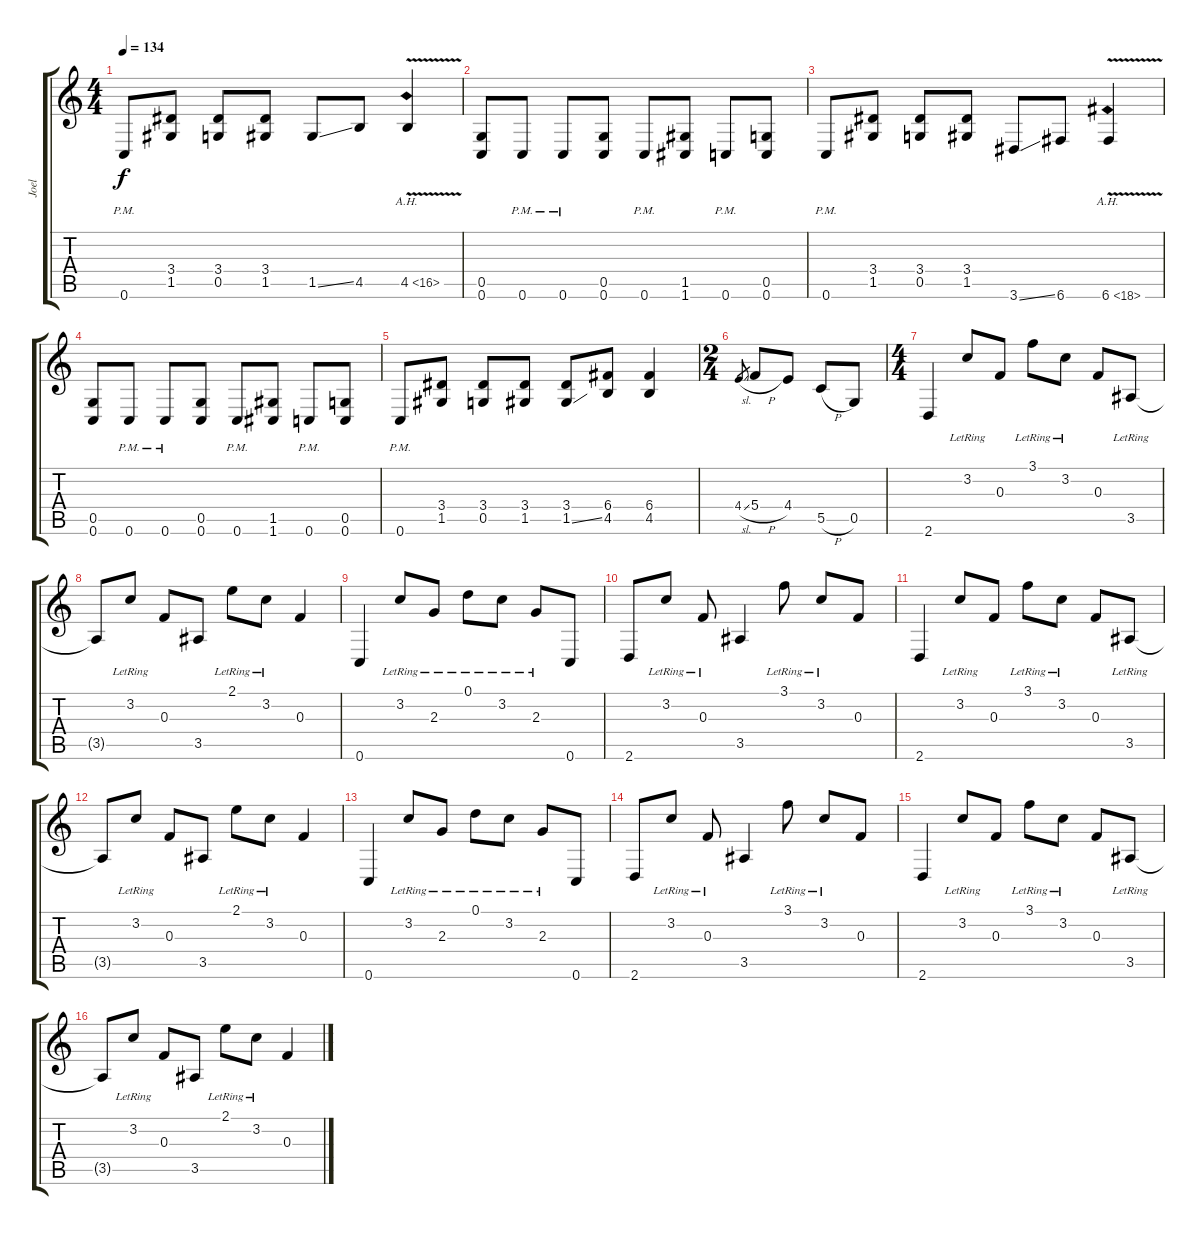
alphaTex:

\track ("Joel" "Joel") {instrument distortionguitar}
\staff {score tabs}
\tuning (D4 A3 F3 C3 G2 C2) {hide}
\ts (4 4)
\tempo 134
\clef g2
\ks c
0.6{pm}.8{dy f} (3.4 1.5).8 (3.4 0.5).8 (3.4 1.5).8 1.5{ss}.8 4.5.8 4.5{ah 12 v}.4 |
(0.5 0.6).8 0.6{pm}.8 0.6{pm}.8 (0.5 0.6).8 0.6{pm}.8 (1.5 1.6).8 0.6{pm}.8 (0.5 0.6).8 |
0.6{pm}.8 (3.4 1.5).8 (3.4 0.5).8 (3.4 1.5).8 3.6{ss}.8 6.6.8 6.6{ah 12 v}.4 |
(0.5 0.6).8 0.6{pm}.8 0.6{pm}.8 (0.5 0.6).8 0.6{pm}.8 (1.5 1.6).8 0.6{pm}.8 (0.5 0.6).8 |
0.6{pm}.8 (3.4 1.5).8 (3.4 0.5).8 (3.4 1.5).8 (3.4 1.5{ss}).8 (6.4 4.5).8 (6.4 4.5).4 |
\ts (2 4)
4.4{sl}.8{gr} 5.4{h}.8 4.4.8 5.5{h}.8 0.5.8 |
\ts (4 4)
2.6.4 3.2{lr}.8 0.3.8 3.1{lr}.8 3.2{lr}.8 0.3.8 3.5{lr}.8 |
3.5{t}.8 3.2{lr}.8 0.3.8 3.5.8 2.1{lr}.8 3.2{lr}.8 0.3.4 |
0.6.4 3.2{lr}.8 2.3{lr}.8 0.1{lr}.8 3.2{lr}.8 2.3{lr}.8 0.6.8 |
2.6.8 3.2{lr}.8 0.3{lr}.8 3.5.4 3.1{lr}.8 3.2{lr}.8 0.3.8 |
2.6.4 3.2{lr}.8 0.3.8 3.1{lr}.8 3.2{lr}.8 0.3.8 3.5{lr}.8 |
3.5{t}.8 3.2{lr}.8 0.3.8 3.5.8 2.1{lr}.8 3.2{lr}.8 0.3.4 |
0.6.4 3.2{lr}.8 2.3{lr}.8 0.1{lr}.8 3.2{lr}.8 2.3{lr}.8 0.6.8 |
2.6.8 3.2{lr}.8 0.3{lr}.8 3.5.4 3.1{lr}.8 3.2{lr}.8 0.3.8 |
2.6.4 3.2{lr}.8 0.3.8 3.1{lr}.8 3.2{lr}.8 0.3.8 3.5{lr}.8 |
3.5{t}.8 3.2{lr}.8 0.3.8 3.5.8 2.1{lr}.8 3.2{lr}.8 0.3.4
